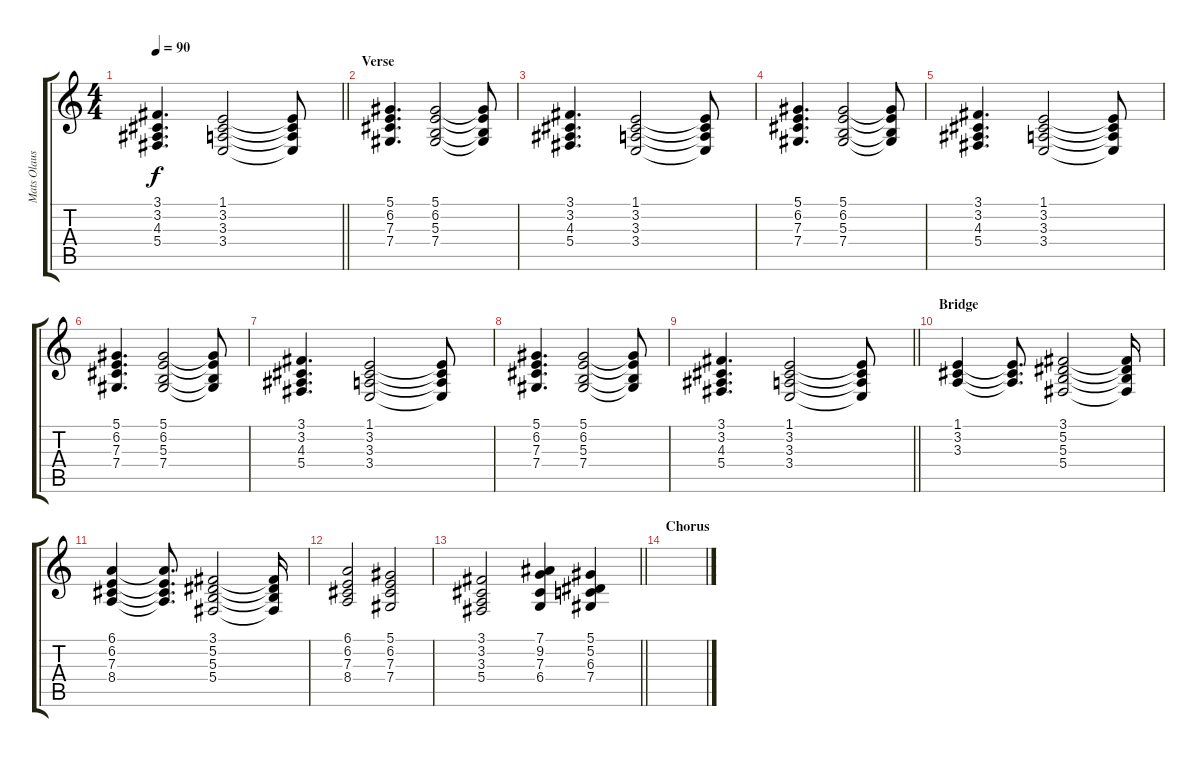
\track ("Mats Olausson" "Mats Olaus") {instrument choiraahs}
\staff {score tabs}
\tuning (Eb4 Bb3 Gb3 Db3 Ab2 Eb2) {hide}
\ts (4 4)
\tempo 90
\clef g2
\barLineRight lightlight
\ks c
(3.1 3.2 4.3 5.4).4{d dy f} (1.1 3.2 3.3 3.4).2 (1.1{t} 3.2{t} 3.3{t} 3.4{t}).8 |
\section ("" "Verse")
(5.1 6.2 7.3 7.4).4{d} (5.1 6.2 5.3 7.4).2 (5.1{t} 6.2{t} 5.3{t} 7.4{t}).8 |
(3.1 3.2 4.3 5.4).4{d} (1.1 3.2 3.3 3.4).2 (1.1{t} 3.2{t} 3.3{t} 3.4{t}).8 |
(5.1 6.2 7.3 7.4).4{d} (5.1 6.2 5.3 7.4).2 (5.1{t} 6.2{t} 5.3{t} 7.4{t}).8 |
(3.1 3.2 4.3 5.4).4{d} (1.1 3.2 3.3 3.4).2 (1.1{t} 3.2{t} 3.3{t} 3.4{t}).8 |
(5.1 6.2 7.3 7.4).4{d} (5.1 6.2 5.3 7.4).2 (5.1{t} 6.2{t} 5.3{t} 7.4{t}).8 |
(3.1 3.2 4.3 5.4).4{d} (1.1 3.2 3.3 3.4).2 (1.1{t} 3.2{t} 3.3{t} 3.4{t}).8 |
(5.1 6.2 7.3 7.4).4{d} (5.1 6.2 5.3 7.4).2 (5.1{t} 6.2{t} 5.3{t} 7.4{t}).8 |
\barLineRight lightlight
(3.1 3.2 4.3 5.4).4{d} (1.1 3.2 3.3 3.4).2 (1.1{t} 3.2{t} 3.3{t} 3.4{t}).8 |
\section ("" "Bridge")
(1.1 3.2 3.3).4 (1.1{t} 3.2{t} 3.3{t}).8{d} (3.1 5.2 5.3 5.4).2 (3.1{t} 5.2{t} 5.3{t} 5.4{t}).16 |
(6.1 6.2 7.3 8.4).4 (6.1{t} 6.2{t} 7.3{t} 8.4{t}).8{d} (3.1 5.2 5.3 5.4).2 (3.1{t} 5.2{t} 5.3{t} 5.4{t}).16 |
(6.1 6.2 7.3 8.4).2 (5.1 6.2 7.3 7.4).2 |
\barLineRight lightlight
(3.1 3.2 3.3 5.4).2 (7.1 9.2 7.3 6.4).4 (5.1 5.2 6.3 7.4).4 |
\section ("" "Chorus")
